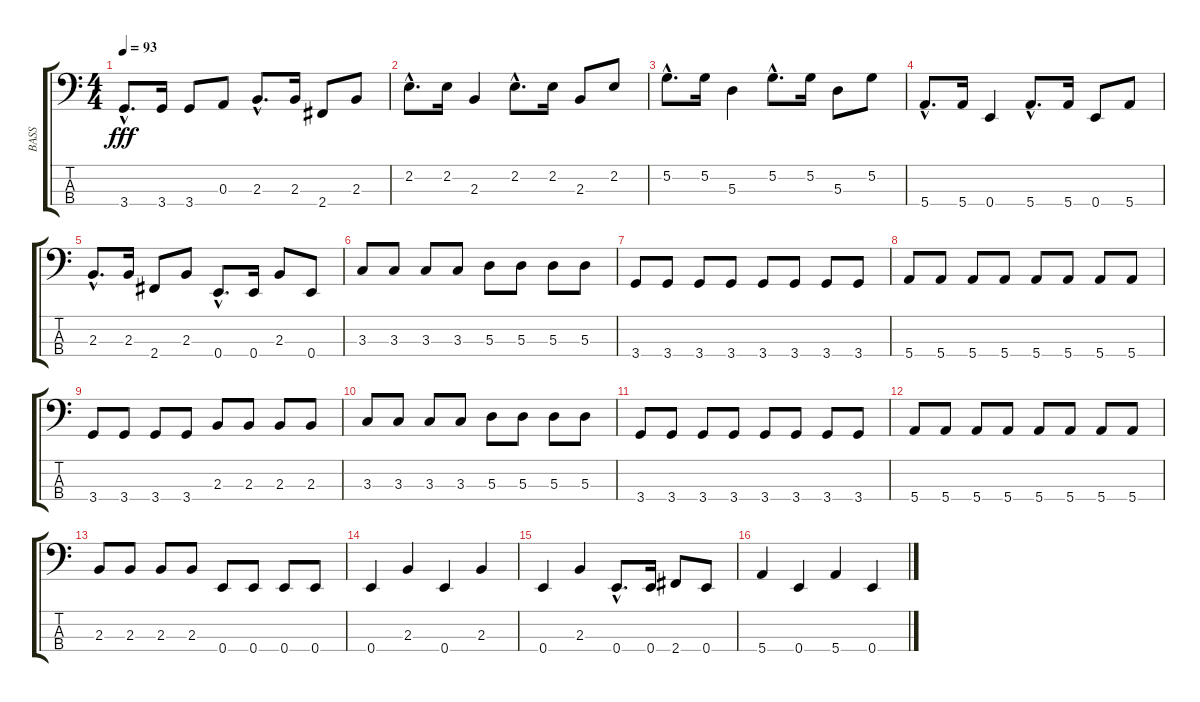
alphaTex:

\track ("BASS" "BASS") {instrument electricbasspick}
\staff {score tabs}
\tuning (G2 D2 A1 E1) {hide}
\ts (4 4)
\tempo 93
\clef f4
\ks c
3.4{hac}.8{d dy fff} 3.4.16 3.4.8 0.3.8 2.3{hac}.8{d} 2.3.16 2.4.8 2.3.8 |
2.2{hac}.8{d} 2.2.16 2.3.4 2.2{hac}.8{d} 2.2.16 2.3.8 2.2.8 |
5.2{hac}.8{d} 5.2.16 5.3.4 5.2{hac}.8{d} 5.2.16 5.3.8 5.2.8 |
5.4{hac}.8{d} 5.4.16 0.4.4 5.4{hac}.8{d} 5.4.16 0.4.8 5.4.8 |
2.3{hac}.8{d} 2.3.16 2.4.8 2.3.8 0.4{hac}.8{d} 0.4.16 2.3.8 0.4.8 |
3.3.8 3.3.8 3.3.8 3.3.8 5.3.8 5.3.8 5.3.8 5.3.8 |
3.4.8 3.4.8 3.4.8 3.4.8 3.4.8 3.4.8 3.4.8 3.4.8 |
5.4.8 5.4.8 5.4.8 5.4.8 5.4.8 5.4.8 5.4.8 5.4.8 |
3.4.8 3.4.8 3.4.8 3.4.8 2.3.8 2.3.8 2.3.8 2.3.8 |
3.3.8 3.3.8 3.3.8 3.3.8 5.3.8 5.3.8 5.3.8 5.3.8 |
3.4.8 3.4.8 3.4.8 3.4.8 3.4.8 3.4.8 3.4.8 3.4.8 |
5.4.8 5.4.8 5.4.8 5.4.8 5.4.8 5.4.8 5.4.8 5.4.8 |
2.3.8 2.3.8 2.3.8 2.3.8 0.4.8 0.4.8 0.4.8 0.4.8 |
0.4.4 2.3.4 0.4.4 2.3.4 |
0.4.4 2.3.4 0.4{hac}.8{d} 0.4.16 2.4.8 0.4.8 |
5.4.4 0.4.4 5.4.4 0.4.4
